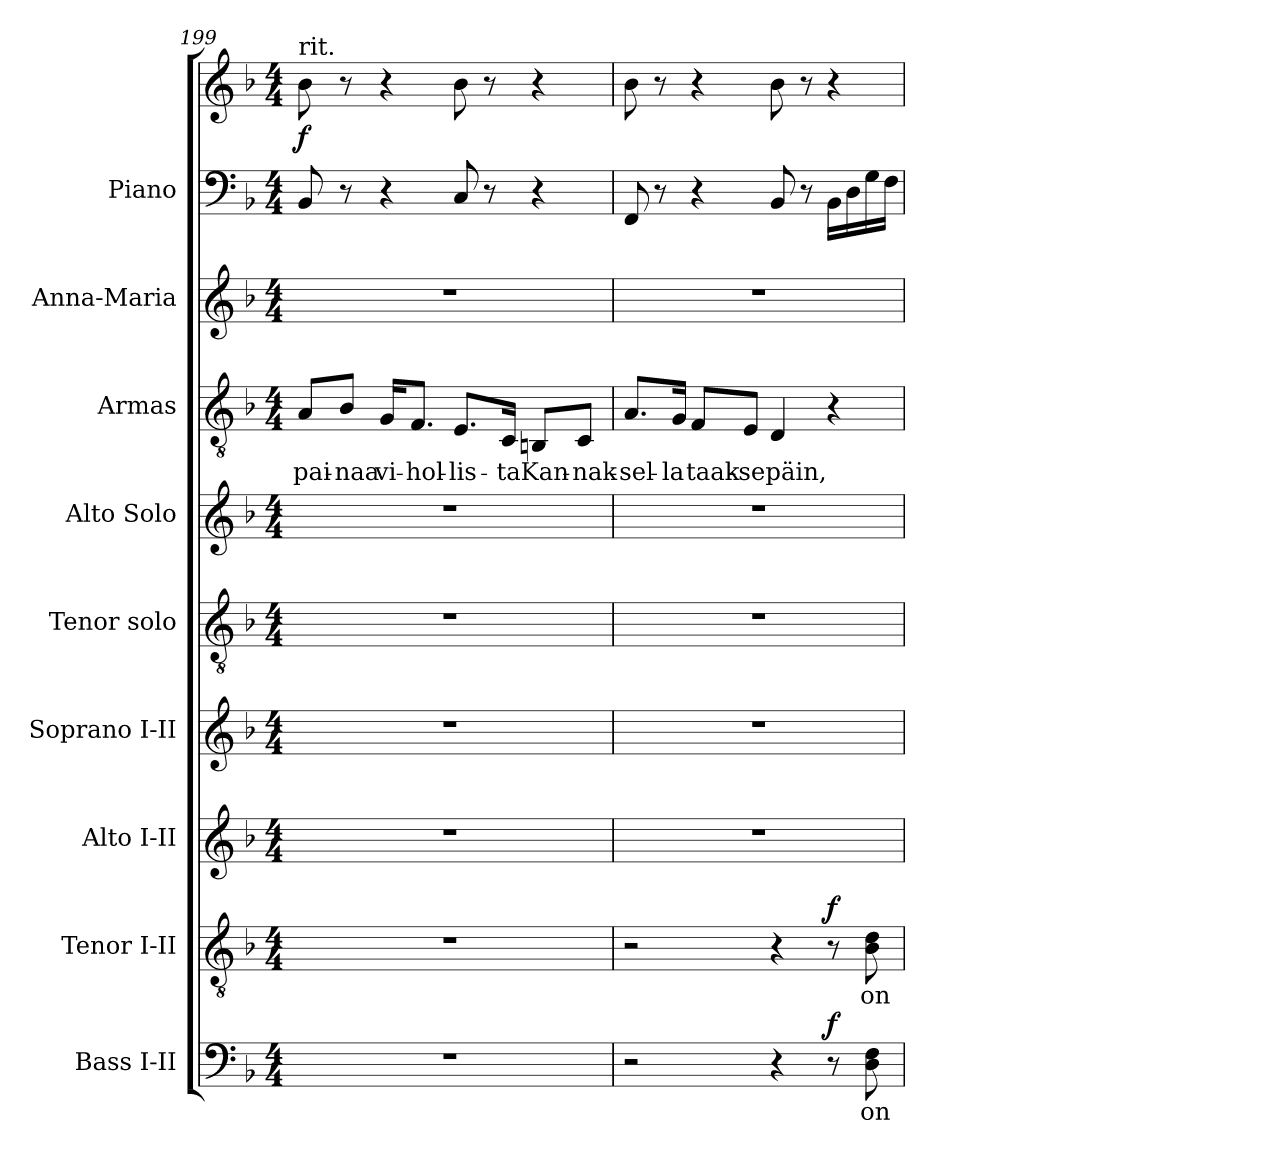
**kern	**text	**dynam	**kern	**text	**dynam	**kern	**kern	**kern	**kern	**kern	**text	**kern	**kern	**kern	**dynam
*part9	*part9	*part9	*part8	*part8	*part8	*part7	*part6	*part5	*part4	*part3	*part3	*part2	*part1	*part1	*part1
*staff10	*staff10	*staff10	*staff9	*staff9	*staff9	*staff8	*staff7	*staff6	*staff5	*staff4	*staff4	*staff3	*staff2	*staff1	*staff1/2
*I"Bass I-II	*	*	*I"Tenor I-II	*	*	*I"Alto I-II	*I"Soprano I-II	*I"Tenor solo	*I"Alto Solo	*I"Armas	*	*I"Anna-Maria	*I"Piano	*	*
*I'B.	*	*	*I'T.	*	*	*I'A.	*I'S.	*I'T. Solo	*I'A. Solo	*I'Armas	*	*I'A-M	*I'Pno.	*	*
*clefF4	*	*	*clefGv2	*	*	*clefG2	*clefG2	*clefGv2	*clefG2	*clefGv2	*	*clefG2	*clefF4	*clefG2	*
*	*	*	*ITrd7c12	*	*	*	*	*ITrd7c12	*	*ITrd7c12	*	*	*	*	*
*k[b-]	*	*	*k[b-]	*	*	*k[b-]	*k[b-]	*k[b-]	*k[b-]	*k[b-]	*	*k[b-]	*k[b-]	*k[b-]	*
*F:	*	*	*F:	*	*	*F:	*F:	*F:	*F:	*F:	*	*F:	*F:	*F:	*
*M4/4	*	*	*M4/4	*	*	*M4/4	*M4/4	*M4/4	*M4/4	*M4/4	*	*M4/4	*M4/4	*M4/4	*
*MM96	*	*	*MM96	*	*	*MM96	*MM96	*MM96	*MM96	*MM96	*	*MM96	*MM96	*MM96	*
=199	=199	=199	=199	=199	=199	=199	=199	=199	=199	=199	=199	=199	=199	=199	=199
!	!	!	!	!	!	!	!	!	!	!	!	!	!	!LO:TX:t=rit.	!
!	!	!	!	!	!	!	!	!	!	!	!LO:LY:b:color=#000000	!	!	!	!
1r	.	.	1r	.	.	1r	1r	1r	1r	8AAi/L	pai-	1r	8BB-i/	8b-i\	f
!	!	!	!	!	!	!	!	!	!	!	!LO:LY:b:color=#000000	!	!	!	!
.	.	.	.	.	.	.	.	.	.	8BB-i/J	-naa	.	8r	8r	.
!	!	!	!	!	!	!	!	!	!	!	!LO:LY:b:color=#000000	!	!	!	!
.	.	.	.	.	.	.	.	.	.	16GGi/KL	vi-	.	4r	4r	.
!	!	!	!	!	!	!	!	!	!	!	!LO:LY:b:color=#000000	!	!	!	!
.	.	.	.	.	.	.	.	.	.	8.FFi/J	-hol-	.	.	.	.
!	!	!	!	!	!	!	!	!	!	!	!LO:LY:b:color=#000000	!	!	!	!
.	.	.	.	.	.	.	.	.	.	8.EEi/L	-lis-	.	8Ci/	8b-i\	.
.	.	.	.	.	.	.	.	.	.	.	.	.	8r	8r	.
!	!	!	!	!	!	!	!	!	!	!	!LO:LY:b:color=#000000	!	!	!	!
.	.	.	.	.	.	.	.	.	.	16CCi/Jk	-ta	.	.	.	.
!	!	!	!	!	!	!	!	!	!	!	!LO:LY:b:color=#000000	!	!	!	!
.	.	.	.	.	.	.	.	.	.	8BBBni/L	Kan-	.	4r	4r	.
!	!	!	!	!	!	!	!	!	!	!	!LO:LY:b:color=#000000	!	!	!	!
.	.	.	.	.	.	.	.	.	.	8CCi/J	-nak-	.	.	.	.
!!LO:PB:g=z
=200	=200	=200	=200	=200	=200	=200	=200	=200	=200	=200	=200	=200	=200	=200	=200
*	*	*	*	*	*	*	*	*	*	*	*	*	*	*MM96	*
!	!	!	!	!	!	!	!	!	!	!	!LO:LY:b:color=#000000	!	!	!	!
2r	.	.	2r	.	.	1r	1r	1r	1r	8.AAi/L	-sel-	1r	8FFi/	8b-i\	.
.	.	.	.	.	.	.	.	.	.	.	.	.	8r	8r	.
!	!	!	!	!	!	!	!	!	!	!	!LO:LY:b:color=#000000	!	!	!	!
.	.	.	.	.	.	.	.	.	.	16GGi/Jk	-la	.	.	.	.
!	!	!	!	!	!	!	!	!	!	!	!LO:LY:b:color=#000000	!	!	!	!
.	.	.	.	.	.	.	.	.	.	8FFi/L	taak-	.	4r	4r	.
!	!	!	!	!	!	!	!	!	!	!	!LO:LY:b:color=#000000	!	!	!	!
.	.	.	.	.	.	.	.	.	.	8EEi/J	-se	.	.	.	.
!	!	!	!	!	!	!	!	!	!	!	!LO:LY:b:color=#000000	!	!	!	!
4r	.	.	4r	.	.	.	.	.	.	4DDi/	päin,	.	8BB-i/	8b-i\	.
.	.	.	.	.	.	.	.	.	.	.	.	.	8r	8r	.
8r	.	f	8r	.	f	.	.	.	.	4r	.	.	16BB-i\LL	4r	.
.	.	.	.	.	.	.	.	.	.	.	.	.	16Di\	.	.
!	!LO:LY:b:color=#000000	!	!	!	!	!	!	!	!	!	!	!	!	!	!
!	!	!	!	!LO:LY:b:color=#000000	!	!	!	!	!	!	!	!	!	!	!
8Di\ 8Fi	on	.	8BB-i\ 8Di	on	.	.	.	.	.	.	.	.	16Gi\	.	.
.	.	.	.	.	.	.	.	.	.	.	.	.	16Fi\JJ	.	.
=	=	=	=	=	=	=	=	=	=	=	=	=	=	=	=
*-	*-	*-	*-	*-	*-	*-	*-	*-	*-	*-	*-	*-	*-	*-	*-
